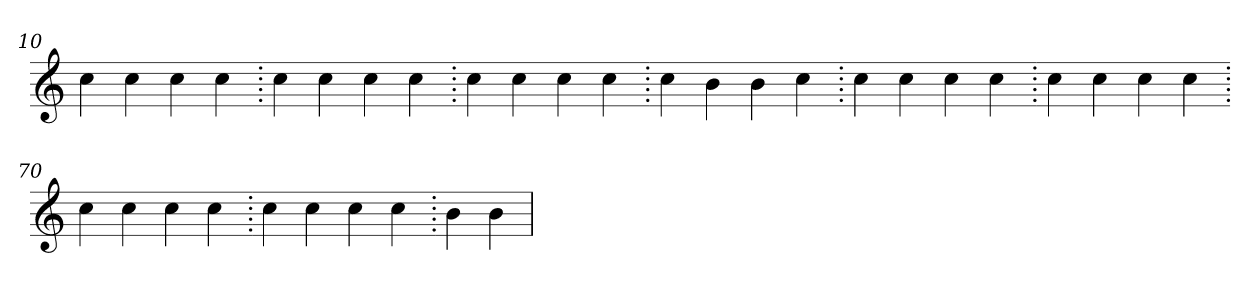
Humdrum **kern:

**kern
*part1
*staff1
*clefG2
=10.
4cc
4cc
4cc
4cc
=20.
4cc
4cc
4cc
4cc
=30.
4cc
4cc
4cc
4cc
=40.
4cc
4b
4b
4cc
=50.
4cc
4cc
4cc
4cc
=60.
4cc
4cc
4cc
4cc
=70.
4cc
4cc
4cc
4cc
=80.
4cc
4cc
4cc
4cc
=90.
4b
4b
=
*-
